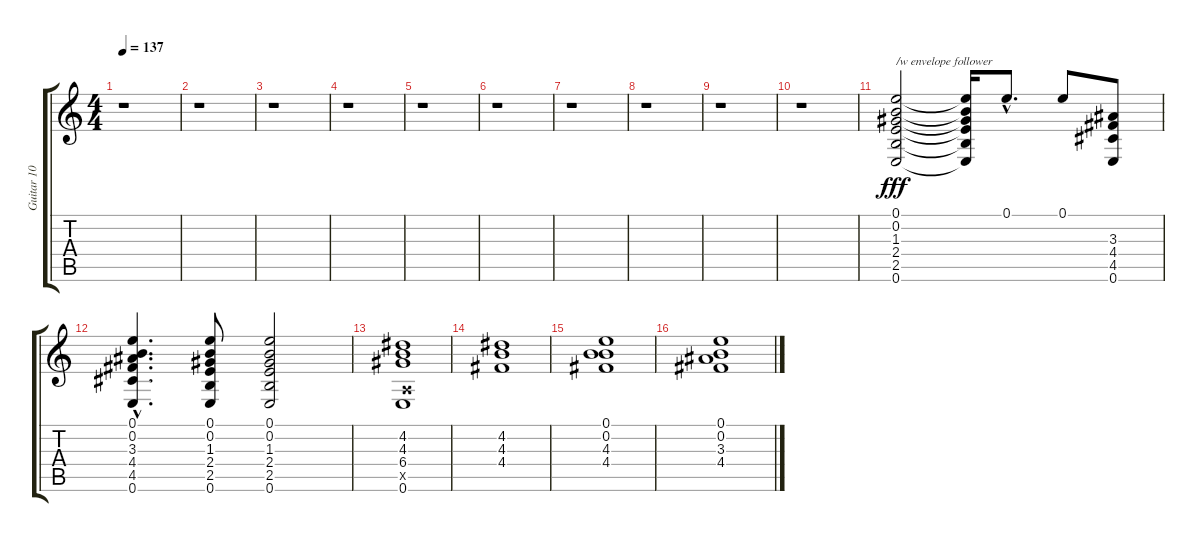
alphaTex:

\track ("Guitar 10" "Guitar 10") {instrument electricguitarclean}
\staff {score tabs}
\tuning (E4 B3 G3 D3 A2 E2) {hide}
\ts (4 4)
\tempo 137
\clef g2
\ks c
r.1{dy fff} |
r.1 |
r.1 |
r.1 |
r.1 |
r.1 |
r.1 |
r.1 |
r.1 |
r.1 |
(0.1 0.2 1.3 2.4 2.5 0.6).2{txt "/w envelope follower"} (0.1{t} 0.2{t} 1.3{t} 2.4{t} 2.5{t} 0.6{t}).16 0.1{hac}.8{d} 0.1.8 (3.3 4.4 4.5 0.6).8 |
(0.1{hac} 0.2{hac} 3.3{hac} 4.4{hac} 4.5{hac} 0.6{hac}).4{d} (0.1 0.2 1.3 2.4 2.5 0.6).8 (0.1 0.2 1.3 2.4 2.5 0.6).2 |
(4.2 4.3 6.4 0.5{x} 0.6).1 |
(4.2 4.3 4.4).1 |
(0.1 0.2 4.3 4.4).1 |
(0.1 0.2 3.3 4.4).1
